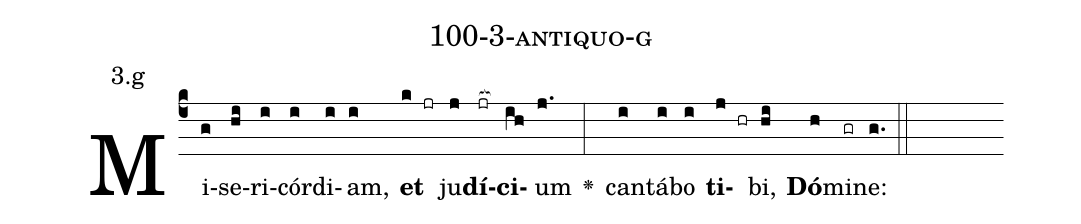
name: 100-3-antiquo-g;
annotation: 3.g;
%%
(c4)Mi(g)se(hi)ri(i)cór(i)di(i)am,(i) <b>et</b>(k jr) ju(j)<b>dí</b>(jr[ocb:1{])<b>ci</b>(ih[ocb:0}])um(j.) <v>\greheightstar</v>(:) can(i)tá(i)bo(i) <b>ti</b>(j hr)bi,(hi) <b>Dó</b>(h)mi(gr)ne:(g.) (::)


%E(i) u(i) o(j) u(hi) a(h) e.(g.) (::)
